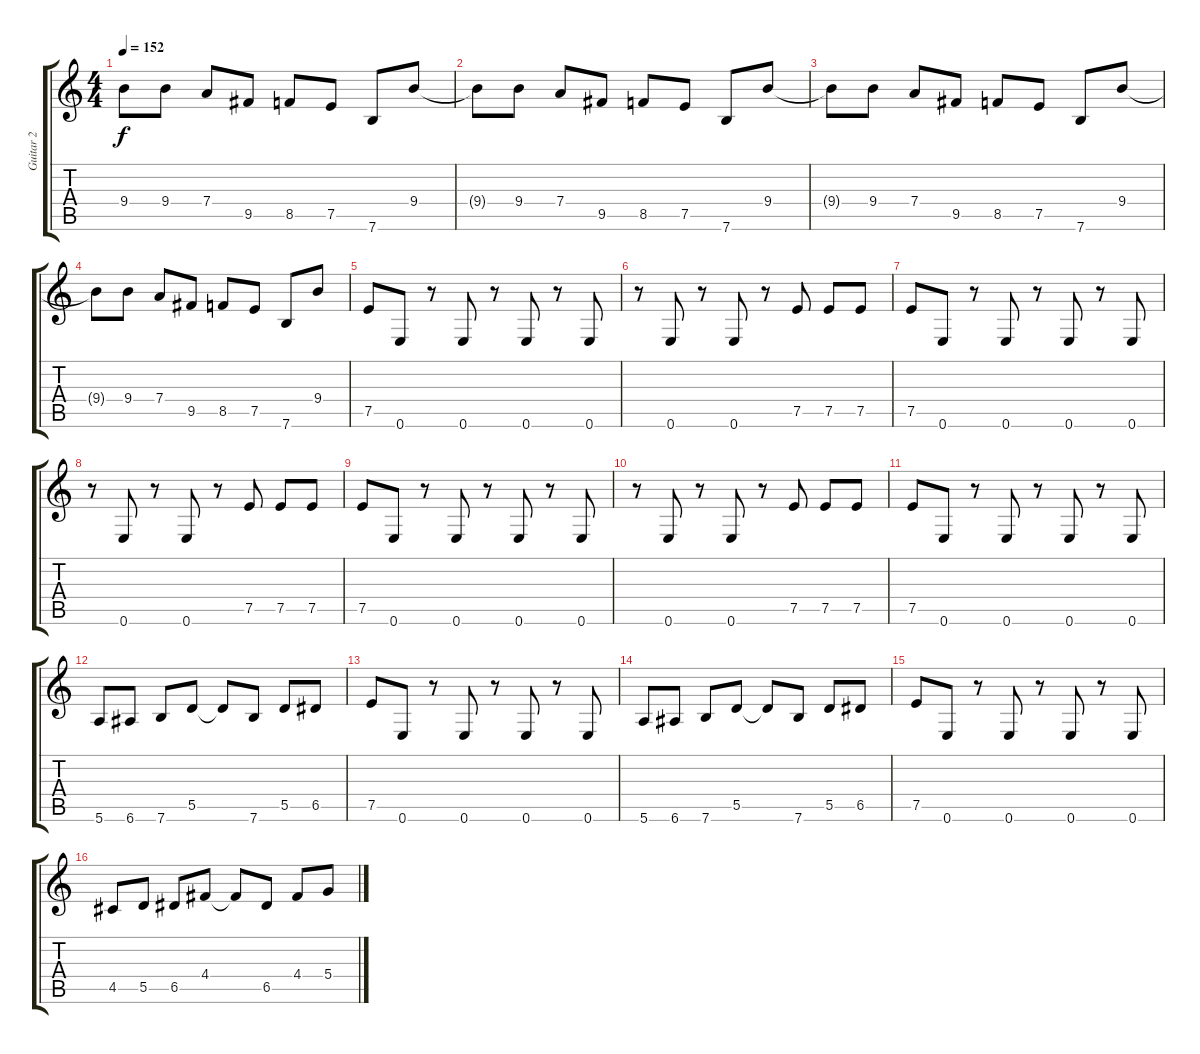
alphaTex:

\track ("Guitar 2" "Guitar 2") {instrument overdrivenguitar}
\staff {score tabs}
\tuning (E4 B3 G3 D3 A2 E2) {hide}
\ts (4 4)
\tempo 152
\clef g2
\ks c
9.4{t}.8{dy f} 9.4.8 7.4.8 9.5.8 8.5.8 7.5.8 7.6.8 9.4.8 |
9.4{t}.8 9.4.8 7.4.8 9.5.8 8.5.8 7.5.8 7.6.8 9.4.8 |
9.4{t}.8 9.4.8 7.4.8 9.5.8 8.5.8 7.5.8 7.6.8 9.4.8 |
9.4{t}.8 9.4.8 7.4.8 9.5.8 8.5.8 7.5.8 7.6.8 9.4.8 |
7.5.8 0.6.8 r.8 0.6.8 r.8 0.6.8 r.8 0.6.8 |
r.8 0.6.8 r.8 0.6.8 r.8 7.5.8 7.5.8 7.5.8 |
7.5.8 0.6.8 r.8 0.6.8 r.8 0.6.8 r.8 0.6.8 |
r.8 0.6.8 r.8 0.6.8 r.8 7.5.8 7.5.8 7.5.8 |
7.5.8 0.6.8 r.8 0.6.8 r.8 0.6.8 r.8 0.6.8 |
r.8 0.6.8 r.8 0.6.8 r.8 7.5.8 7.5.8 7.5.8 |
7.5.8 0.6.8 r.8 0.6.8 r.8 0.6.8 r.8 0.6.8 |
5.6.8 6.6.8 7.6.8 5.5.8 5.5{t}.8 7.6.8 5.5.8 6.5.8 |
7.5.8 0.6.8 r.8 0.6.8 r.8 0.6.8 r.8 0.6.8 |
5.6.8 6.6.8 7.6.8 5.5.8 5.5{t}.8 7.6.8 5.5.8 6.5.8 |
7.5.8 0.6.8 r.8 0.6.8 r.8 0.6.8 r.8 0.6.8 |
4.5.8 5.5.8 6.5.8 4.4.8 4.4{t}.8 6.5.8 4.4.8 5.4.8
